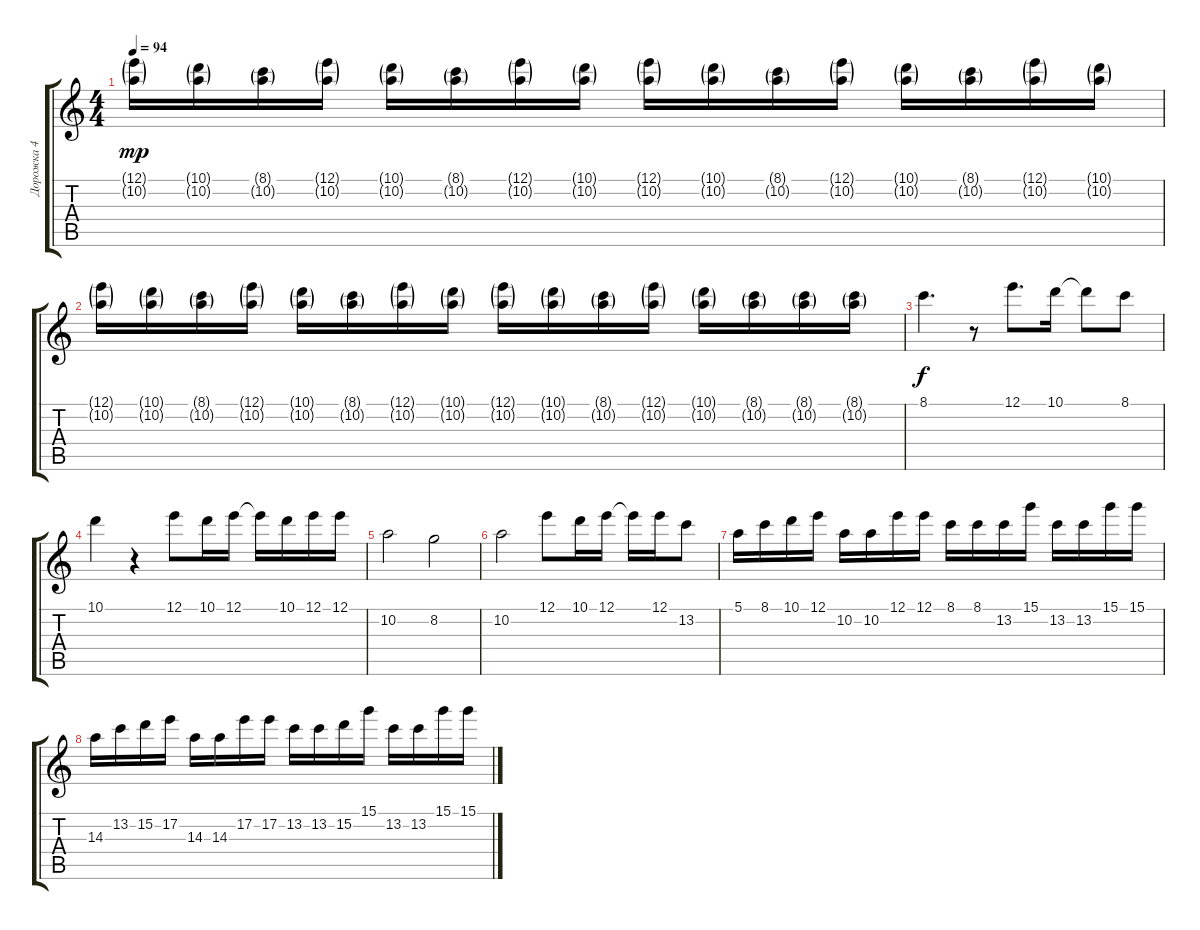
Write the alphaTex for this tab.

\track ("Дорожка 4" "Дорожка 4") {instrument overdrivenguitar}
\staff {score tabs}
\tuning (E4 B3 G3 D3 A2 E2) {hide}
\ts (4 4)
\tempo 94
\clef g2
\ks c
(12.1{g} 10.2{g}).16{dy mp} (10.1{g} 10.2{g}).16 (8.1{g} 10.2{g}).16 (12.1{g} 10.2{g}).16 (10.1{g} 10.2{g}).16 (8.1{g} 10.2{g}).16 (12.1{g} 10.2{g}).16 (10.1{g} 10.2{g}).16 (12.1{g} 10.2{g}).16 (10.1{g} 10.2{g}).16 (8.1{g} 10.2{g}).16 (12.1{g} 10.2{g}).16 (10.1{g} 10.2{g}).16 (8.1{g} 10.2{g}).16 (12.1{g} 10.2{g}).16 (10.1{g} 10.2{g}).16 |
(12.1{g} 10.2{g}).16 (10.1{g} 10.2{g}).16 (8.1{g} 10.2{g}).16 (12.1{g} 10.2{g}).16 (10.1{g} 10.2{g}).16 (8.1{g} 10.2{g}).16 (12.1{g} 10.2{g}).16 (10.1{g} 10.2{g}).16 (12.1{g} 10.2{g}).16 (10.1{g} 10.2{g}).16 (8.1{g} 10.2{g}).16 (12.1{g} 10.2{g}).16 (10.1{g} 10.2{g}).16 (8.1{g} 10.2{g}).16 (8.1{g} 10.2{g}).16 (8.1{g} 10.2{g}).16 |
8.1.4{d dy f} r.8 12.1.8{d} 10.1.16 10.1{t}.8 8.1.8 |
10.1.4 r.4 12.1.8 10.1.16 12.1.16 12.1{t}.16 10.1.16 12.1.16 12.1.16 |
10.2.2 8.2.2 |
10.2.2 12.1.8 10.1.16 12.1.16 12.1{t}.16 12.1.16 13.2.8 |
5.1.16 8.1.16 10.1.16 12.1.16 10.2.16 10.2.16 12.1.16 12.1.16 8.1.16 8.1.16 13.2.16 15.1.16 13.2.16 13.2.16 15.1.16 15.1.16 |
14.3.16 13.2.16 15.2.16 17.2.16 14.3.16 14.3.16 17.2.16 17.2.16 13.2.16 13.2.16 15.2.16 15.1.16 13.2.16 13.2.16 15.1.16 15.1.16
